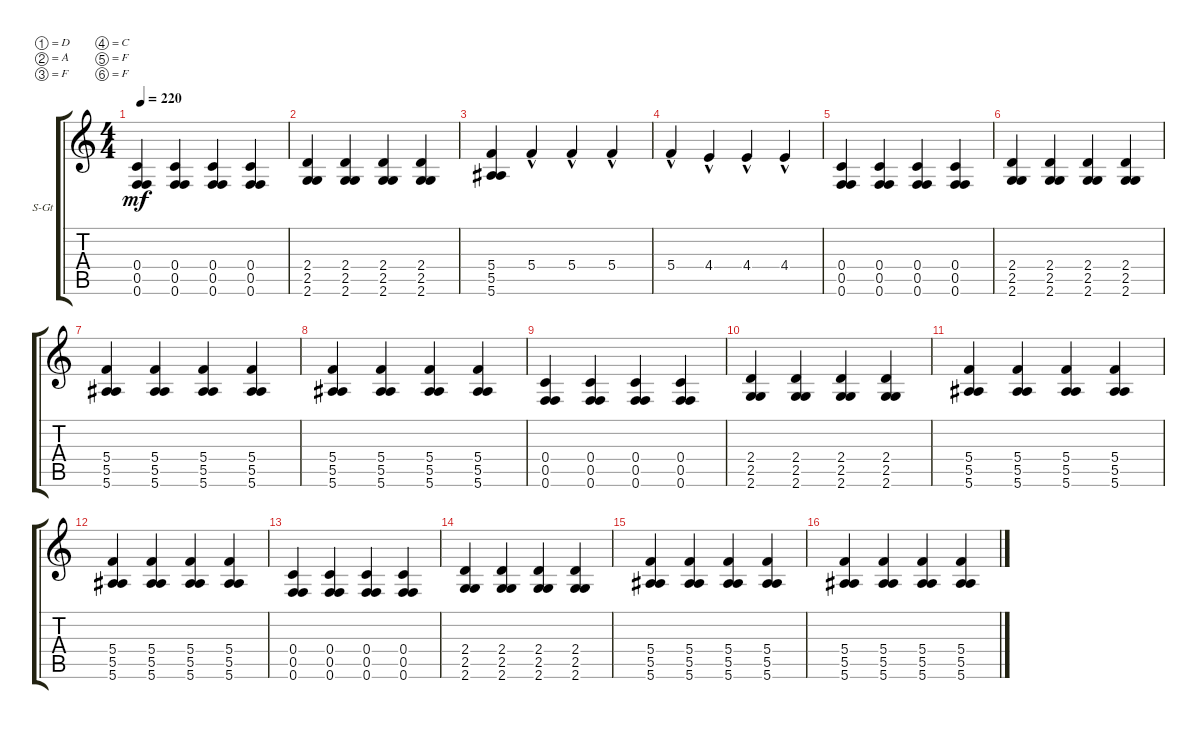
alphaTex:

\defaultSystemsLayout 4
\bracketExtendMode groupsimilarinstruments
\firstSystemTrackNameOrientation horizontal
\otherSystemsTrackNameOrientation horizontal
\track ("Steel Guitar" "S-Gt") {instrument acousticguitarsteel}
\staff {score tabs}
\tuning (D4 A3 F3 C3 F2 F2)
\ts (4 4)
\tempo 220
\clef g2
\ks c
(0.6 0.5 0.4).4{dy mf} (0.4 0.5 0.6).4 (0.6 0.5 0.4).4 (0.4 0.5 0.6).4 |
(2.6 2.5 2.4).4 (2.6 2.5 2.4).4 (2.6 2.5 2.4).4 (2.6 2.5 2.4).4 |
(5.6 5.5 5.4).4 5.4{hac}.4 5.4{hac}.4 5.4{hac}.4 |
5.4{hac}.4 4.4{hac}.4 4.4{hac}.4 4.4{hac}.4 |
(0.6 0.5 0.4).4 (0.4 0.5 0.6).4 (0.6 0.5 0.4).4 (0.4 0.5 0.6).4 |
(2.6 2.5 2.4).4 (2.6 2.5 2.4).4 (2.6 2.5 2.4).4 (2.6 2.5 2.4).4 |
(5.6 5.5 5.4).4 (5.6 5.5 5.4).4 (5.6 5.5 5.4).4 (5.6 5.5 5.4).4 |
(5.6 5.5 5.4).4 (5.6 5.5 5.4).4 (5.6 5.5 5.4).4 (5.6 5.5 5.4).4 |
(0.6 0.5 0.4).4 (0.4 0.5 0.6).4 (0.6 0.5 0.4).4 (0.4 0.5 0.6).4 |
(2.6 2.5 2.4).4 (2.6 2.5 2.4).4 (2.6 2.5 2.4).4 (2.6 2.5 2.4).4 |
(5.6 5.5 5.4).4 (5.6 5.5 5.4).4 (5.6 5.5 5.4).4 (5.6 5.5 5.4).4 |
(5.6 5.5 5.4).4 (5.6 5.5 5.4).4 (5.6 5.5 5.4).4 (5.6 5.5 5.4).4 |
(0.6 0.5 0.4).4 (0.4 0.5 0.6).4 (0.6 0.5 0.4).4 (0.4 0.5 0.6).4 |
(2.6 2.5 2.4).4 (2.6 2.5 2.4).4 (2.6 2.5 2.4).4 (2.6 2.5 2.4).4 |
(5.6 5.4 5.5).4 (5.6 5.4 5.5).4 (5.6 5.4 5.5).4 (5.6 5.4 5.5).4 |
(5.6 5.4 5.5).4 (5.6 5.4 5.5).4 (5.6 5.4 5.5).4 (5.6 5.4 5.5).4
